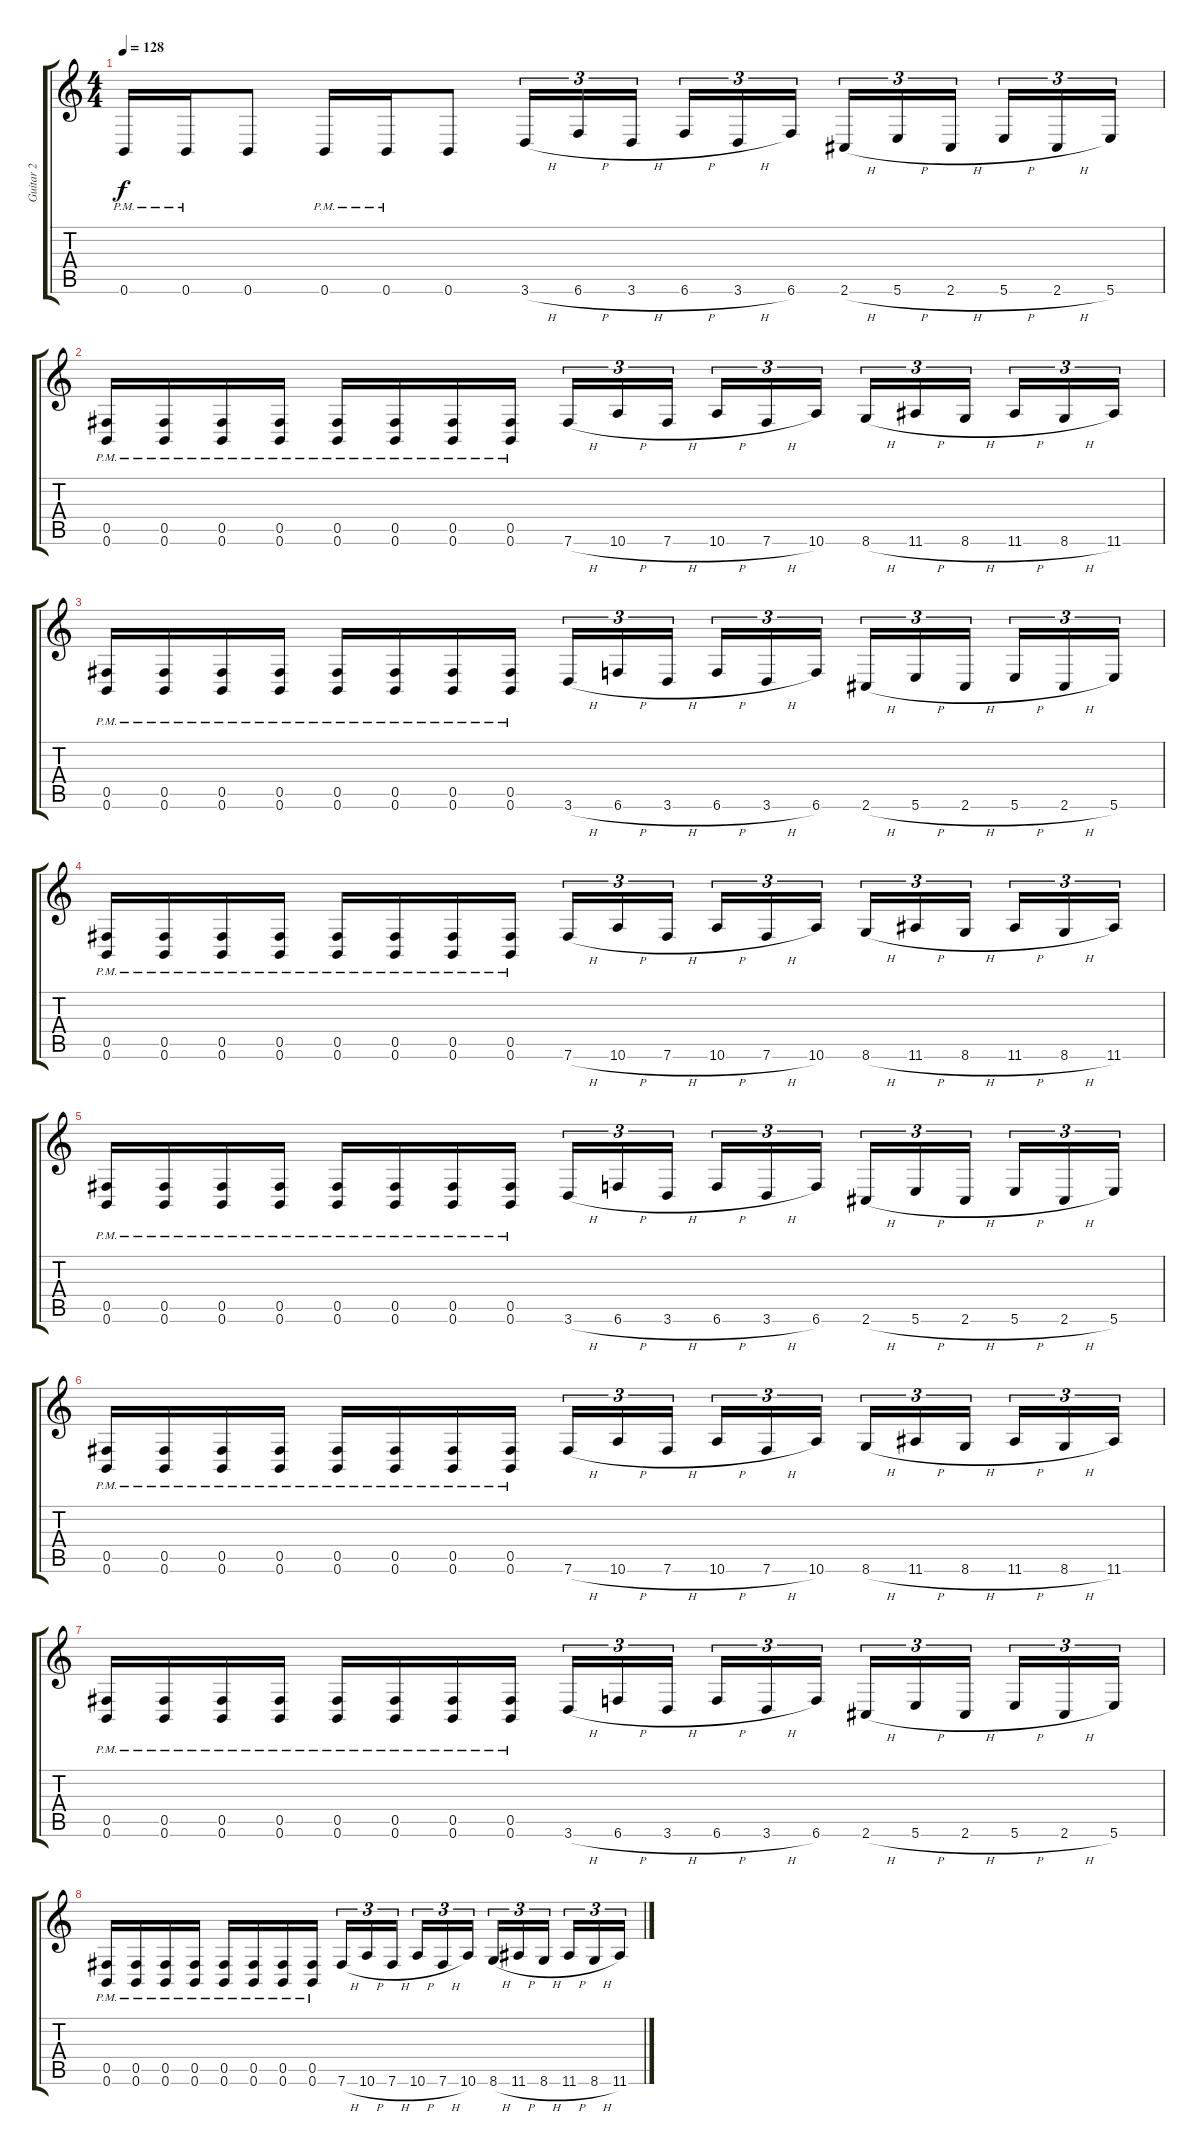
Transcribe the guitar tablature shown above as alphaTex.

\track ("Guitar 2" "Guitar 2") {instrument distortionguitar}
\staff {score tabs}
\tuning (Db4 Ab3 E3 B2 Gb2 B1) {hide}
\ts (4 4)
\tempo 128
\clef g2
\ks c
0.6{pm}.16{dy f} 0.6{pm}.16 0.6.8 0.6{pm}.16 0.6{pm}.16 0.6.8 3.6{h}.16{tu (3 2)} 6.6{h}.16{tu (3 2)} 3.6{h}.16{tu (3 2) beam splitsecondary} 6.6{h}.16{tu (3 2)} 3.6{h}.16{tu (3 2)} 6.6.16{tu (3 2)} 2.6{h}.16{tu (3 2)} 5.6{h}.16{tu (3 2)} 2.6{h}.16{tu (3 2) beam splitsecondary} 5.6{h}.16{tu (3 2)} 2.6{h}.16{tu (3 2)} 5.6.16{tu (3 2)} |
(0.5{pm} 0.6{pm}).16 (0.5{pm} 0.6{pm}).16 (0.5{pm} 0.6{pm}).16 (0.5{pm} 0.6{pm}).16 (0.5{pm} 0.6{pm}).16 (0.5{pm} 0.6{pm}).16 (0.5{pm} 0.6{pm}).16 (0.5{pm} 0.6{pm}).16 7.6{h}.16{tu (3 2)} 10.6{h}.16{tu (3 2)} 7.6{h}.16{tu (3 2) beam splitsecondary} 10.6{h}.16{tu (3 2)} 7.6{h}.16{tu (3 2)} 10.6.16{tu (3 2)} 8.6{h}.16{tu (3 2)} 11.6{h}.16{tu (3 2)} 8.6{h}.16{tu (3 2) beam splitsecondary} 11.6{h}.16{tu (3 2)} 8.6{h}.16{tu (3 2)} 11.6.16{tu (3 2)} |
(0.5{pm} 0.6{pm}).16 (0.5{pm} 0.6{pm}).16 (0.5{pm} 0.6{pm}).16 (0.5{pm} 0.6{pm}).16 (0.5{pm} 0.6{pm}).16 (0.5{pm} 0.6{pm}).16 (0.5{pm} 0.6{pm}).16 (0.5{pm} 0.6{pm}).16 3.6{h}.16{tu (3 2)} 6.6{h}.16{tu (3 2)} 3.6{h}.16{tu (3 2) beam splitsecondary} 6.6{h}.16{tu (3 2)} 3.6{h}.16{tu (3 2)} 6.6.16{tu (3 2)} 2.6{h}.16{tu (3 2)} 5.6{h}.16{tu (3 2)} 2.6{h}.16{tu (3 2) beam splitsecondary} 5.6{h}.16{tu (3 2)} 2.6{h}.16{tu (3 2)} 5.6.16{tu (3 2)} |
(0.5{pm} 0.6{pm}).16 (0.5{pm} 0.6{pm}).16 (0.5{pm} 0.6{pm}).16 (0.5{pm} 0.6{pm}).16 (0.5{pm} 0.6{pm}).16 (0.5{pm} 0.6{pm}).16 (0.5{pm} 0.6{pm}).16 (0.5{pm} 0.6{pm}).16 7.6{h}.16{tu (3 2)} 10.6{h}.16{tu (3 2)} 7.6{h}.16{tu (3 2) beam splitsecondary} 10.6{h}.16{tu (3 2)} 7.6{h}.16{tu (3 2)} 10.6.16{tu (3 2)} 8.6{h}.16{tu (3 2)} 11.6{h}.16{tu (3 2)} 8.6{h}.16{tu (3 2) beam splitsecondary} 11.6{h}.16{tu (3 2)} 8.6{h}.16{tu (3 2)} 11.6.16{tu (3 2)} |
(0.5{pm} 0.6{pm}).16 (0.5{pm} 0.6{pm}).16 (0.5{pm} 0.6{pm}).16 (0.5{pm} 0.6{pm}).16 (0.5{pm} 0.6{pm}).16 (0.5{pm} 0.6{pm}).16 (0.5{pm} 0.6{pm}).16 (0.5{pm} 0.6{pm}).16 3.6{h}.16{tu (3 2)} 6.6{h}.16{tu (3 2)} 3.6{h}.16{tu (3 2) beam splitsecondary} 6.6{h}.16{tu (3 2)} 3.6{h}.16{tu (3 2)} 6.6.16{tu (3 2)} 2.6{h}.16{tu (3 2)} 5.6{h}.16{tu (3 2)} 2.6{h}.16{tu (3 2) beam splitsecondary} 5.6{h}.16{tu (3 2)} 2.6{h}.16{tu (3 2)} 5.6.16{tu (3 2)} |
(0.5{pm} 0.6{pm}).16 (0.5{pm} 0.6{pm}).16 (0.5{pm} 0.6{pm}).16 (0.5{pm} 0.6{pm}).16 (0.5{pm} 0.6{pm}).16 (0.5{pm} 0.6{pm}).16 (0.5{pm} 0.6{pm}).16 (0.5{pm} 0.6{pm}).16 7.6{h}.16{tu (3 2)} 10.6{h}.16{tu (3 2)} 7.6{h}.16{tu (3 2) beam splitsecondary} 10.6{h}.16{tu (3 2)} 7.6{h}.16{tu (3 2)} 10.6.16{tu (3 2)} 8.6{h}.16{tu (3 2)} 11.6{h}.16{tu (3 2)} 8.6{h}.16{tu (3 2) beam splitsecondary} 11.6{h}.16{tu (3 2)} 8.6{h}.16{tu (3 2)} 11.6.16{tu (3 2)} |
(0.5{pm} 0.6{pm}).16 (0.5{pm} 0.6{pm}).16 (0.5{pm} 0.6{pm}).16 (0.5{pm} 0.6{pm}).16 (0.5{pm} 0.6{pm}).16 (0.5{pm} 0.6{pm}).16 (0.5{pm} 0.6{pm}).16 (0.5{pm} 0.6{pm}).16 3.6{h}.16{tu (3 2)} 6.6{h}.16{tu (3 2)} 3.6{h}.16{tu (3 2) beam splitsecondary} 6.6{h}.16{tu (3 2)} 3.6{h}.16{tu (3 2)} 6.6.16{tu (3 2)} 2.6{h}.16{tu (3 2)} 5.6{h}.16{tu (3 2)} 2.6{h}.16{tu (3 2) beam splitsecondary} 5.6{h}.16{tu (3 2)} 2.6{h}.16{tu (3 2)} 5.6.16{tu (3 2)} |
(0.5{pm} 0.6{pm}).16 (0.5{pm} 0.6{pm}).16 (0.5{pm} 0.6{pm}).16 (0.5{pm} 0.6{pm}).16 (0.5{pm} 0.6{pm}).16 (0.5{pm} 0.6{pm}).16 (0.5{pm} 0.6{pm}).16 (0.5{pm} 0.6{pm}).16 7.6{h}.16{tu (3 2)} 10.6{h}.16{tu (3 2)} 7.6{h}.16{tu (3 2) beam splitsecondary} 10.6{h}.16{tu (3 2)} 7.6{h}.16{tu (3 2)} 10.6.16{tu (3 2)} 8.6{h}.16{tu (3 2)} 11.6{h}.16{tu (3 2)} 8.6{h}.16{tu (3 2) beam splitsecondary} 11.6{h}.16{tu (3 2)} 8.6{h}.16{tu (3 2)} 11.6.16{tu (3 2)}
